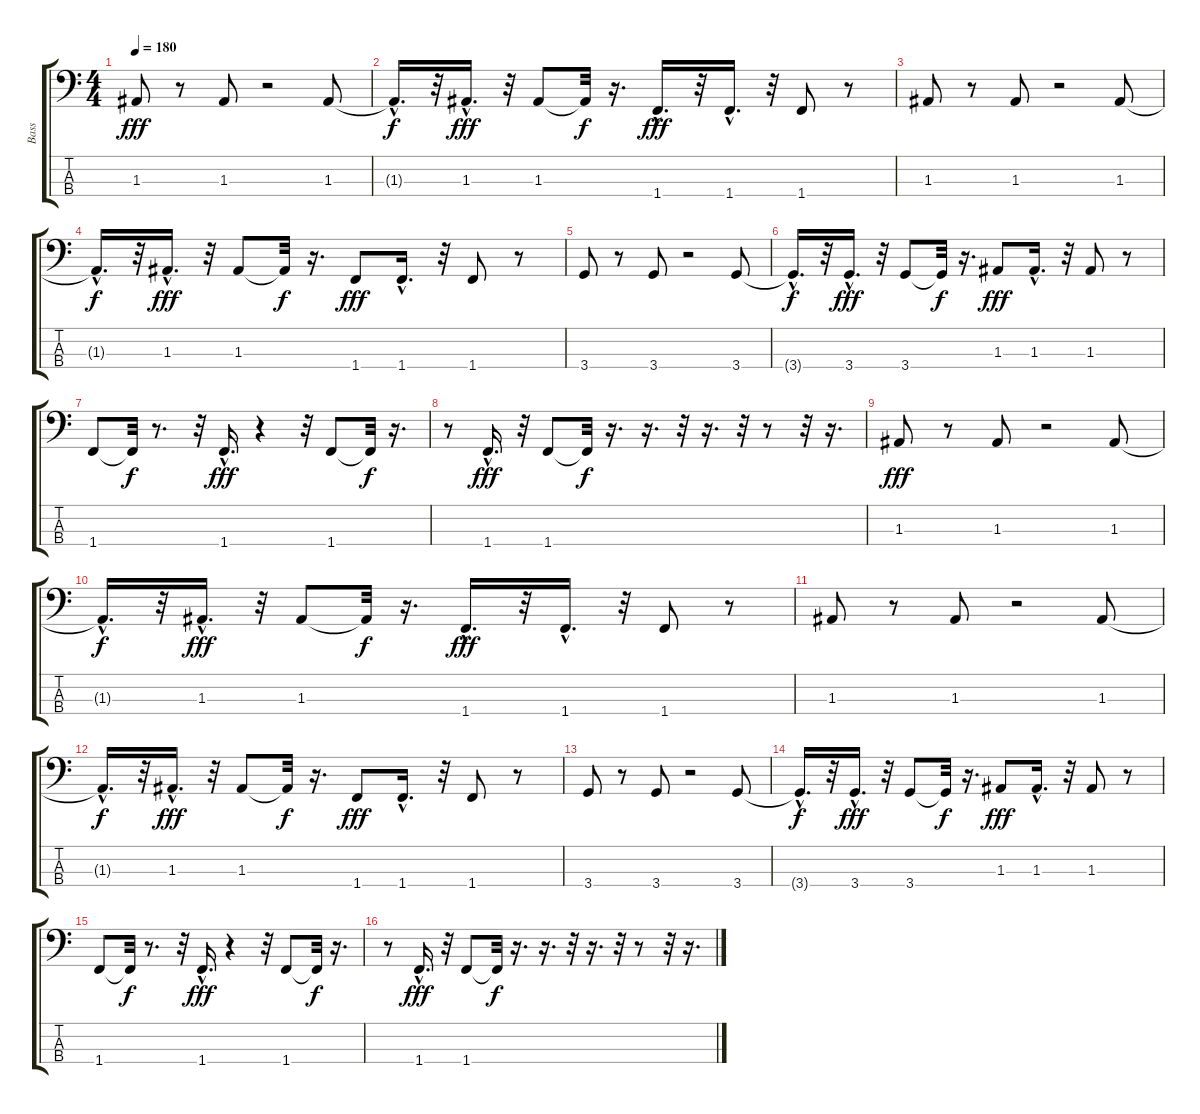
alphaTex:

\track ("Bass" "Bass") {instrument electricbassfinger}
\staff {score tabs}
\tuning (G2 D2 A1 E1) {hide}
\ts (4 4)
\tempo 180
\clef f4
\ks c
1.3.8{dy fff} r.8 1.3.8 r.2 1.3.8 |
1.3{hac t}.16{d dy f} r.32 1.3{hac}.16{d dy fff} r.32 1.3.8 1.3{t}.32{dy f} r.16{d} 1.4{hac}.16{d dy fff} r.32 1.4{hac}.16{d} r.32 1.4.8 r.8 |
1.3.8 r.8 1.3.8 r.2 1.3.8 |
1.3{hac t}.16{d dy f} r.32 1.3{hac}.16{d dy fff} r.32 1.3.8 1.3{t}.32{dy f} r.16{d} 1.4.8{dy fff} 1.4{hac}.16{d} r.32 1.4.8 r.8 |
3.4.8 r.8 3.4.8 r.2 3.4.8 |
3.4{hac t}.16{d dy f} r.32 3.4{hac}.16{d dy fff} r.32 3.4.8 3.4{t}.32{dy f} r.16{d} 1.3.8{dy fff} 1.3{hac}.16{d} r.32 1.3.8 r.8 |
1.4.8 1.4{t}.32{dy f} r.8{d} r.32 1.4{hac}.16{d dy fff} r.4 r.32 1.4.8 1.4{t}.32{dy f} r.16{d} |
r.8 1.4{hac}.16{d dy fff} r.32 1.4.8 1.4{t}.32{dy f} r.16{d} r.16{d} r.32 r.16{d} r.32 r.8 r.32 r.16{d} |
1.3.8{dy fff} r.8 1.3.8 r.2 1.3.8 |
1.3{hac t}.16{d dy f} r.32 1.3{hac}.16{d dy fff} r.32 1.3.8 1.3{t}.32{dy f} r.16{d} 1.4{hac}.16{d dy fff} r.32 1.4{hac}.16{d} r.32 1.4.8 r.8 |
1.3.8 r.8 1.3.8 r.2 1.3.8 |
1.3{hac t}.16{d dy f} r.32 1.3{hac}.16{d dy fff} r.32 1.3.8 1.3{t}.32{dy f} r.16{d} 1.4.8{dy fff} 1.4{hac}.16{d} r.32 1.4.8 r.8 |
3.4.8 r.8 3.4.8 r.2 3.4.8 |
3.4{hac t}.16{d dy f} r.32 3.4{hac}.16{d dy fff} r.32 3.4.8 3.4{t}.32{dy f} r.16{d} 1.3.8{dy fff} 1.3{hac}.16{d} r.32 1.3.8 r.8 |
1.4.8 1.4{t}.32{dy f} r.8{d} r.32 1.4{hac}.16{d dy fff} r.4 r.32 1.4.8 1.4{t}.32{dy f} r.16{d} |
r.8 1.4{hac}.16{d dy fff} r.32 1.4.8 1.4{t}.32{dy f} r.16{d} r.16{d} r.32 r.16{d} r.32 r.8 r.32 r.16{d}
